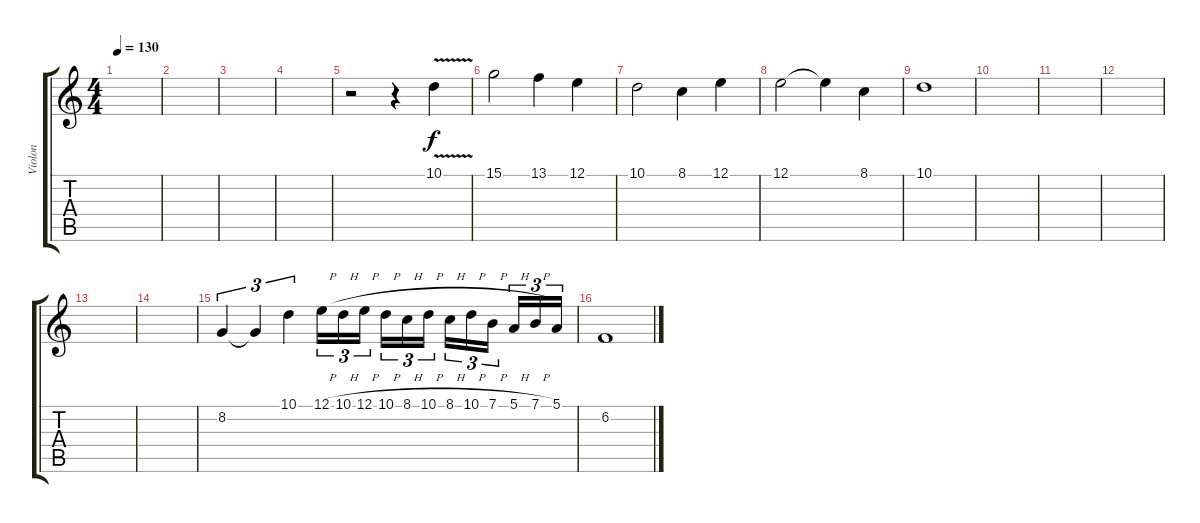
\track ("Violon" "Violon") {instrument violin}
\staff {score tabs}
\tuning (E4 B3 G3 D3 A2 E2) {hide}
\ts (4 4)
\tempo 130
\clef g2
\ks c
|
|
|
|
r.2 r.4 10.1{v}.4 |
15.1.2 13.1.4 12.1.4 |
10.1.2 8.1.4 12.1.4 |
12.1.2 12.1{t}.4 8.1.4 |
10.1.1 |
|
|
|
|
|
8.2.4{tu (3 2)} 8.2{t}.4{tu (3 2)} 10.1.4{tu (3 2)} 12.1{h}.16{tu (3 2)} 10.1{h}.16{tu (3 2)} 12.1{h}.16{tu (3 2)} 10.1{h}.16{tu (3 2)} 8.1{h}.16{tu (3 2)} 10.1{h}.16{tu (3 2)} 8.1{h}.16{tu (3 2)} 10.1{h}.16{tu (3 2)} 7.1{h}.16{tu (3 2)} 5.1{h}.16{tu (3 2)} 7.1{h}.16{tu (3 2)} 5.1.16{tu (3 2)} |
6.2.1
